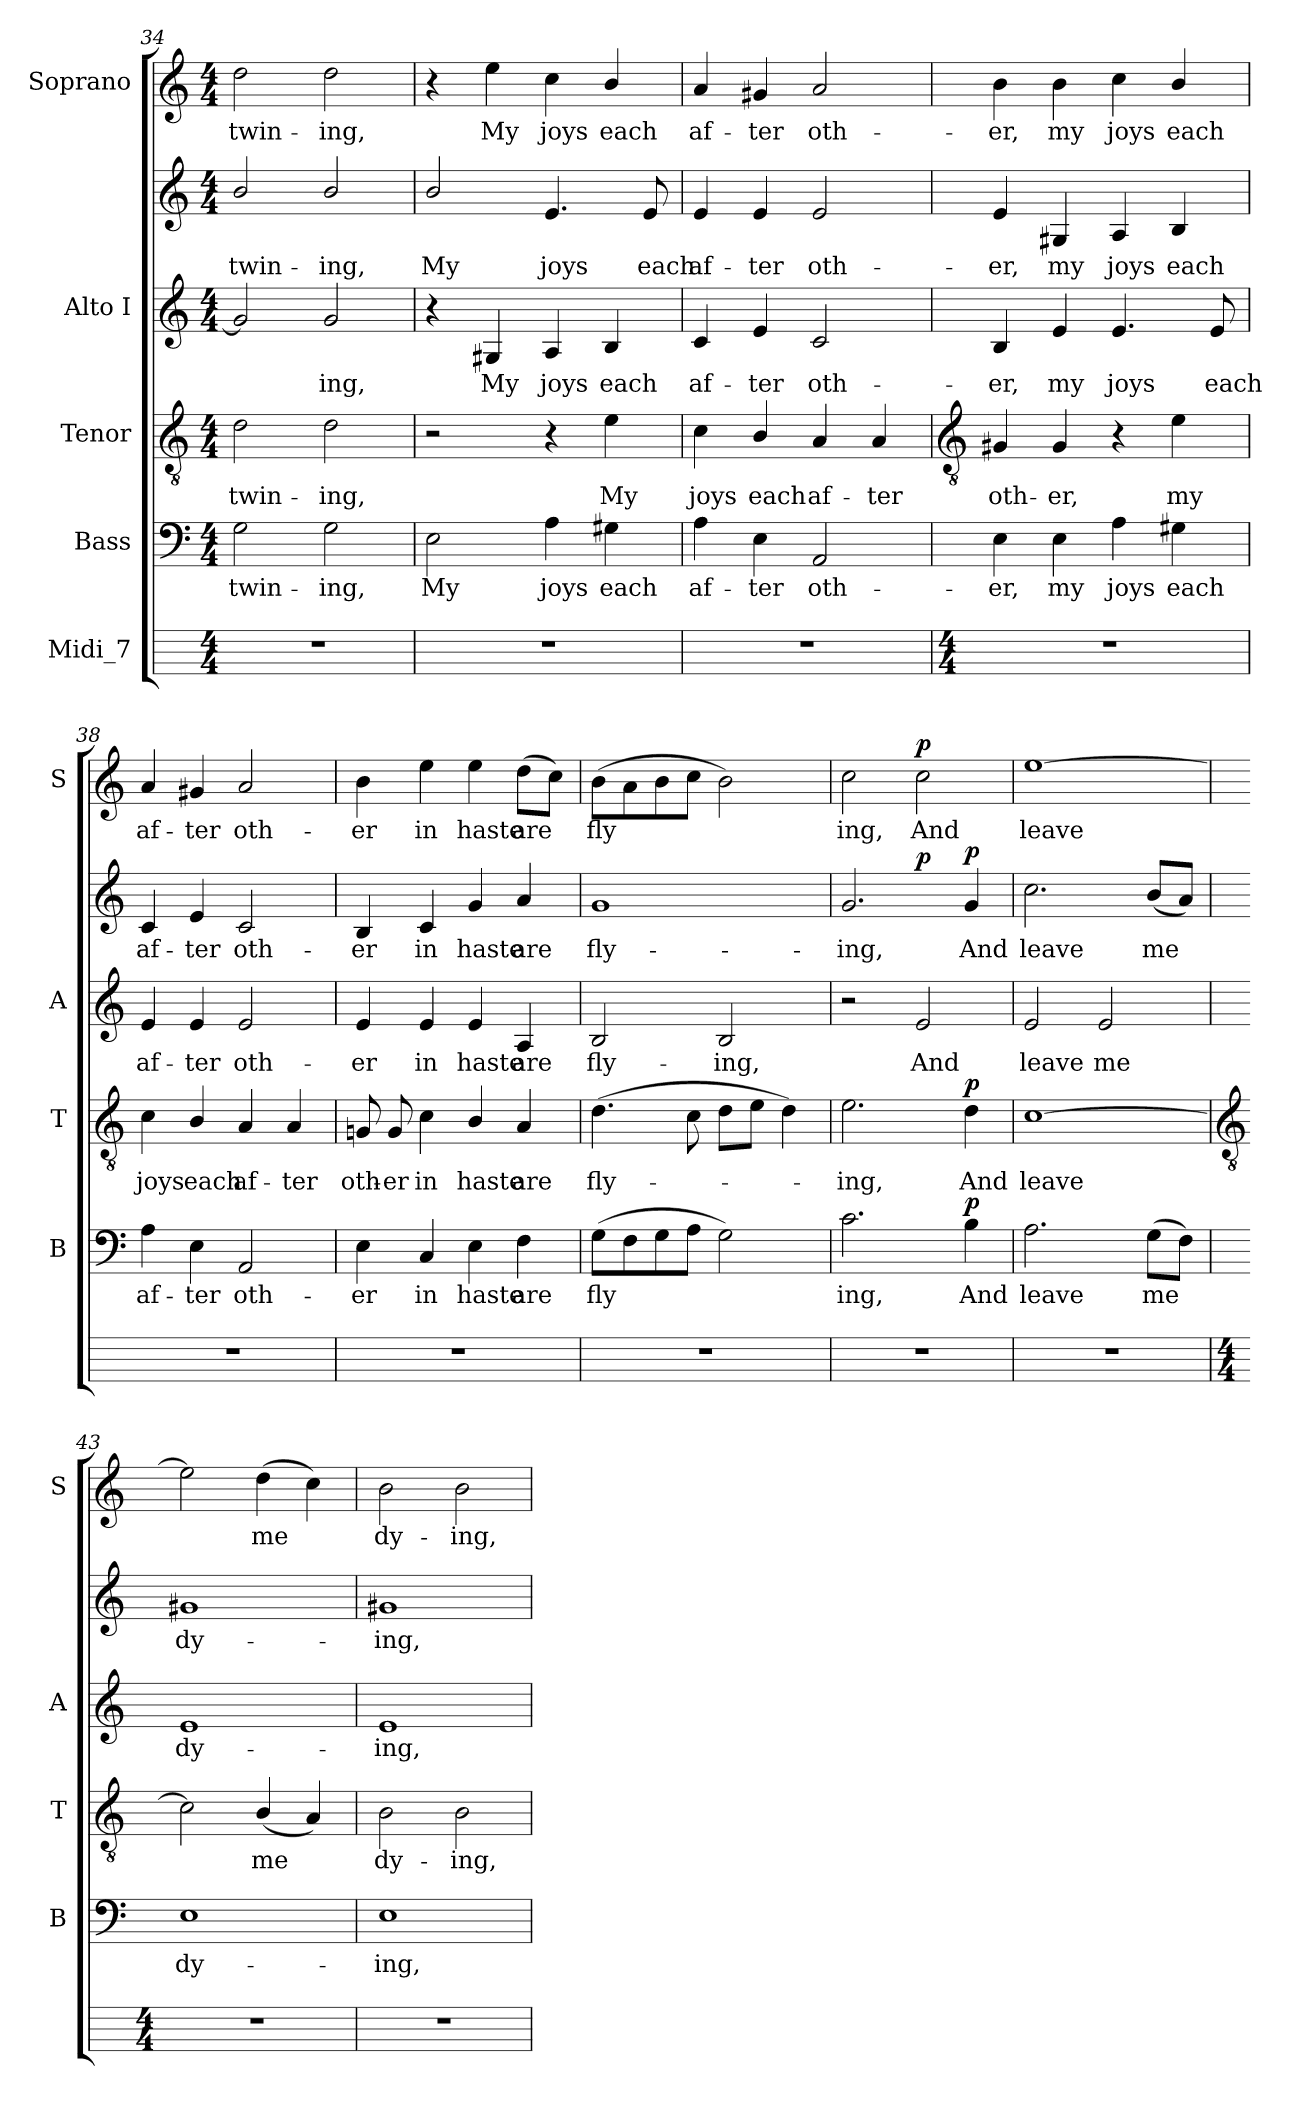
**kern	**kern	**text	**dynam	**kern	**text	**dynam	**kern	**text	**kern	**text	**dynam	**kern	**text	**dynam
*part5	*part4	*part4	*part4	*part3	*part3	*part3	*part2	*part2	*part2	*part2	*part2	*part1	*part1	*part1
*staff6	*staff5	*staff5	*staff5	*staff4	*staff4	*staff4	*staff3	*staff3	*staff2	*staff2	*staff2/3	*staff1	*staff1	*staff1
*I"Midi_7	*I"Bass	*	*	*I"Tenor	*	*	*I"Alto I	*	*	*	*	*I"Soprano	*	*
*	*I'B	*	*	*I'T	*	*	*I'A	*	*	*	*	*I'S	*	*
*	*clefF4	*	*	*clefGv2	*	*	*clefG2	*	*clefG2	*	*	*clefG2	*	*
*	*k[]	*	*	*k[]	*	*	*k[]	*	*k[]	*	*	*k[]	*	*
*	*C:	*	*	*C:	*	*	*C:	*	*C:	*	*	*C:	*	*
*M4/4	*M4/4	*	*	*M4/4	*	*	*M4/4	*	*M4/4	*	*	*M4/4	*	*
=34	=34	=34	=34	=34	=34	=34	=34	=34	=34	=34	=34	=34	=34	=34
!	!	!LO:LY:b	!	!	!LO:LY:b	!	!	!	!	!LO:LY:b	!	!	!LO:LY:b	!
1r	2G	-twin-	.	2d	-twin-	.	2g]	.	2b/	twin-	.	2dd	-twin-	.
!	!	!LO:LY:b	!	!	!LO:LY:b	!	!	!LO:LY:b	!	!LO:LY:b	!	!	!LO:LY:b	!
.	2G	-ing,	.	2d	-ing,	.	2g	ing,	2b/	-ing,	.	2dd	-ing,	.
=35	=35	=35	=35	=35	=35	=35	=35	=35	=35	=35	=35	=35	=35	=35
!	!	!LO:LY:b	!	!	!	!	!	!	!	!LO:LY:b	!	!	!	!
1r	2E	My	.	2r	.	.	4r	.	2b/	My	.	4r	.	.
!	!	!	!	!	!	!	!	!LO:LY:b	!	!	!	!	!LO:LY:b	!
.	.	.	.	.	.	.	4G#X	My	.	.	.	4ee	My	.
!	!	!LO:LY:b	!	!	!	!	!	!LO:LY:b	!	!LO:LY:b	!	!	!LO:LY:b	!
.	4A	joys	.	4r	.	.	4A	joys	4.e	joys	.	4cc\	joys	.
!	!	!LO:LY:b	!	!	!LO:LY:b	!	!	!LO:LY:b	!	!	!	!	!LO:LY:b	!
.	4G#X	each	.	4e	My	.	4B	each	.	.	.	4b/	each	.
!	!	!	!	!	!	!	!	!	!	!LO:LY:b	!	!	!	!
.	.	.	.	.	.	.	.	.	8e	each	.	.	.	.
=36	=36	=36	=36	=36	=36	=36	=36	=36	=36	=36	=36	=36	=36	=36
!	!	!LO:LY:b	!	!	!LO:LY:b	!	!	!LO:LY:b	!	!LO:LY:b	!	!	!LO:LY:b	!
1r	4A	af-	.	4c	joys	.	4c	-af-	4e	af-	.	4a	af-	.
!	!	!LO:LY:b	!	!	!LO:LY:b	!	!	!LO:LY:b	!	!LO:LY:b	!	!	!LO:LY:b	!
.	4E	-ter	.	4B/	each	.	4e	-ter	4e	-ter	.	4g#X	-ter	.
!	!	!LO:LY:b	!	!	!LO:LY:b	!	!	!LO:LY:b	!	!LO:LY:b	!	!	!LO:LY:b	!
.	2AA	oth-	.	4A	af-	.	2c	oth-	2e	oth-	.	2a	oth-	.
!	!	!	!	!	!LO:LY:b	!	!	!	!	!	!	!	!	!
.	.	.	.	4A	-ter	.	.	.	.	.	.	.	.	.
!!LO:LB:g=z
=37	=37	=37	=37	=37	=37	=37	=37	=37	=37	=37	=37	=37	=37	=37
*	*	*	*	*clefGv2	*	*	*	*	*	*	*	*	*	*
*M4/4	*	*	*	*	*	*	*	*	*	*	*	*	*	*
!	!	!LO:LY:b	!	!	!LO:LY:b	!	!	!LO:LY:b	!	!LO:LY:b	!	!	!LO:LY:b	!
1r	4E	-er,	.	4G#X	oth-	.	4B	er,	4e	-er,	.	4b	-er,	.
!	!	!LO:LY:b	!	!	!LO:LY:b	!	!	!LO:LY:b	!	!LO:LY:b	!	!	!LO:LY:b	!
.	4E	my	.	4G#	-er,	.	4e	my	4G#X	my	.	4b	my	.
!	!	!LO:LY:b	!	!	!	!	!	!LO:LY:b	!	!LO:LY:b	!	!	!LO:LY:b	!
.	4A	joys	.	4r	.	.	4.e	joys	4A	joys	.	4cc\	joys	.
!	!	!LO:LY:b	!	!	!LO:LY:b	!	!	!	!	!LO:LY:b	!	!	!LO:LY:b	!
.	4G#X	each	.	4e	my	.	.	.	4B	each	.	4b/	each	.
!	!	!	!	!	!	!	!	!LO:LY:b	!	!	!	!	!	!
.	.	.	.	.	.	.	8e	each	.	.	.	.	.	.
=38	=38	=38	=38	=38	=38	=38	=38	=38	=38	=38	=38	=38	=38	=38
!	!	!LO:LY:b	!	!	!LO:LY:b	!	!	!LO:LY:b	!	!LO:LY:b	!	!	!LO:LY:b	!
1r	4A	af-	.	4c	joys	.	4e	-af-	4c	af-	.	4a	af-	.
!	!	!LO:LY:b	!	!	!LO:LY:b	!	!	!LO:LY:b	!	!LO:LY:b	!	!	!LO:LY:b	!
.	4E\	-ter	.	4B/	each	.	4e	-ter	4e	-ter	.	4g#X	-ter	.
!	!	!LO:LY:b	!	!	!LO:LY:b	!	!	!LO:LY:b	!	!LO:LY:b	!	!	!LO:LY:b	!
.	2AA	oth-	.	4A	af-	.	2e	oth-	2c	oth-	.	2a	oth-	.
!	!	!	!	!	!LO:LY:b	!	!	!	!	!	!	!	!	!
.	.	.	.	4A	-ter	.	.	.	.	.	.	.	.	.
=39	=39	=39	=39	=39	=39	=39	=39	=39	=39	=39	=39	=39	=39	=39
!	!	!LO:LY:b	!	!	!LO:LY:b	!	!	!LO:LY:b	!	!LO:LY:b	!	!	!LO:LY:b	!
1r	4E\	-er	.	8Gn	oth-	.	4e	er	4B	-er	.	4b	-er	.
!	!	!	!	!	!LO:LY:b	!	!	!	!	!	!	!	!	!
.	.	.	.	8G	-er	.	.	.	.	.	.	.	.	.
!	!	!LO:LY:b	!	!	!LO:LY:b	!	!	!LO:LY:b	!	!LO:LY:b	!	!	!LO:LY:b	!
.	4C	in	.	4c	in	.	4e	in	4c	in	.	4ee	in	.
!	!	!LO:LY:b	!	!	!LO:LY:b	!	!	!LO:LY:b	!	!LO:LY:b	!	!	!LO:LY:b	!
.	4E	haste	.	4B/	haste	.	4e	haste	4g	haste	.	4ee	haste	.
!	!	!LO:LY:b	!	!	!LO:LY:b	!	!	!LO:LY:b	!	!LO:LY:b	!	!	!LO:LY:b	!
.	4F	are	.	4A	are	.	4A	are	4a	are	.	(>8ddL	are	.
.	.	.	.	.	.	.	.	.	.	.	.	8ccJ)	.	.
=40	=40	=40	=40	=40	=40	=40	=40	=40	=40	=40	=40	=40	=40	=40
!	!	!LO:LY:b	!	!	!LO:LY:b	!	!	!LO:LY:b	!	!LO:LY:b	!	!	!LO:LY:b	!
1r	(>8GL	fly	.	(>4.d	fly-	.	2B	-fly-	1g	fly-	.	(>8bL	fly	.
.	8F	.	.	.	.	.	.	.	.	.	.	8a	.	.
.	8G	.	.	.	.	.	.	.	.	.	.	8b	.	.
.	8AJ	.	.	8c	.	.	.	.	.	.	.	8ccJ	.	.
!	!	!	!	!	!	!	!	!LO:LY:b	!	!	!	!	!	!
.	2G)	.	.	8dL	.	.	2B	-ing,	.	.	.	2b)	.	.
.	.	.	.	8eJ	.	.	.	.	.	.	.	.	.	.
.	.	.	.	4d)	.	.	.	.	.	.	.	.	.	.
=41	=41	=41	=41	=41	=41	=41	=41	=41	=41	=41	=41	=41	=41	=41
!	!	!LO:LY:b	!	!	!LO:LY:b	!	!	!	!	!LO:LY:b	!	!	!LO:LY:b	!
1r	2.c	ing,	.	2.e	ing,	.	2r	.	2.g	ing,	.	2cc	ing,	.
!	!	!	!	!	!	!	!	!LO:LY:b	!	!	!LO:DY:b=2	!	!LO:LY:b	!LO:DY:b
.	.	.	.	.	.	.	2e	And	.	.	p	2cc	And	p
!	!	!LO:LY:b	!LO:DY:b	!	!LO:LY:b	!LO:DY:b	!	!	!	!LO:LY:b	!LO:DY:b	!	!	!
.	4B	And	p	4d	And	p	.	.	4g	And	p	.	.	.
=42	=42	=42	=42	=42	=42	=42	=42	=42	=42	=42	=42	=42	=42	=42
!	!	!LO:LY:b	!	!	!LO:LY:b	!	!	!LO:LY:b	!	!LO:LY:b	!	!	!LO:LY:b	!
1r	2.A	leave	.	[1c	leave	.	2e	leave	2.cc	leave	.	[1ee	leave	.
!	!	!	!	!	!	!	!	!LO:LY:b	!	!	!	!	!	!
.	.	.	.	.	.	.	2e	me	.	.	.	.	.	.
!	!	!LO:LY:b	!	!	!	!	!	!	!	!LO:LY:b	!	!	!	!
.	(>8GL	me	.	.	.	.	.	.	(<8bL	me	.	.	.	.
.	8FJ)	.	.	.	.	.	.	.	8aJ)	.	.	.	.	.
!!LO:LB:g=z
=43	=43	=43	=43	=43	=43	=43	=43	=43	=43	=43	=43	=43	=43	=43
*	*	*	*	*clefGv2	*	*	*	*	*	*	*	*	*	*
*M4/4	*	*	*	*	*	*	*	*	*	*	*	*	*	*
!	!	!LO:LY:b	!	!	!	!	!	!LO:LY:b	!	!LO:LY:b	!	!	!	!
1r	1E	dy-	.	2c]	.	.	1e	-dy-	1g#X	dy-	.	2ee]	.	.
!	!	!	!	!	!LO:LY:b	!	!	!	!	!	!	!	!LO:LY:b	!
.	.	.	.	(<4B/	me	.	.	.	.	.	.	(>4dd	me	.
.	.	.	.	4A)	.	.	.	.	.	.	.	4cc\)	.	.
=44	=44	=44	=44	=44	=44	=44	=44	=44	=44	=44	=44	=44	=44	=44
!	!	!LO:LY:b	!	!	!LO:LY:b	!	!	!LO:LY:b	!	!LO:LY:b	!	!	!LO:LY:b	!
1r	1E	-ing,	.	2B	dy-	.	1e	ing,	1g#X	-ing,	.	2b	dy-	.
!	!	!	!	!	!LO:LY:b	!	!	!	!	!	!	!	!LO:LY:b	!
.	.	.	.	2B	-ing,	.	.	.	.	.	.	2b	-ing,	.
=	=	=	=	=	=	=	=	=	=	=	=	=	=	=
*-	*-	*-	*-	*-	*-	*-	*-	*-	*-	*-	*-	*-	*-	*-
